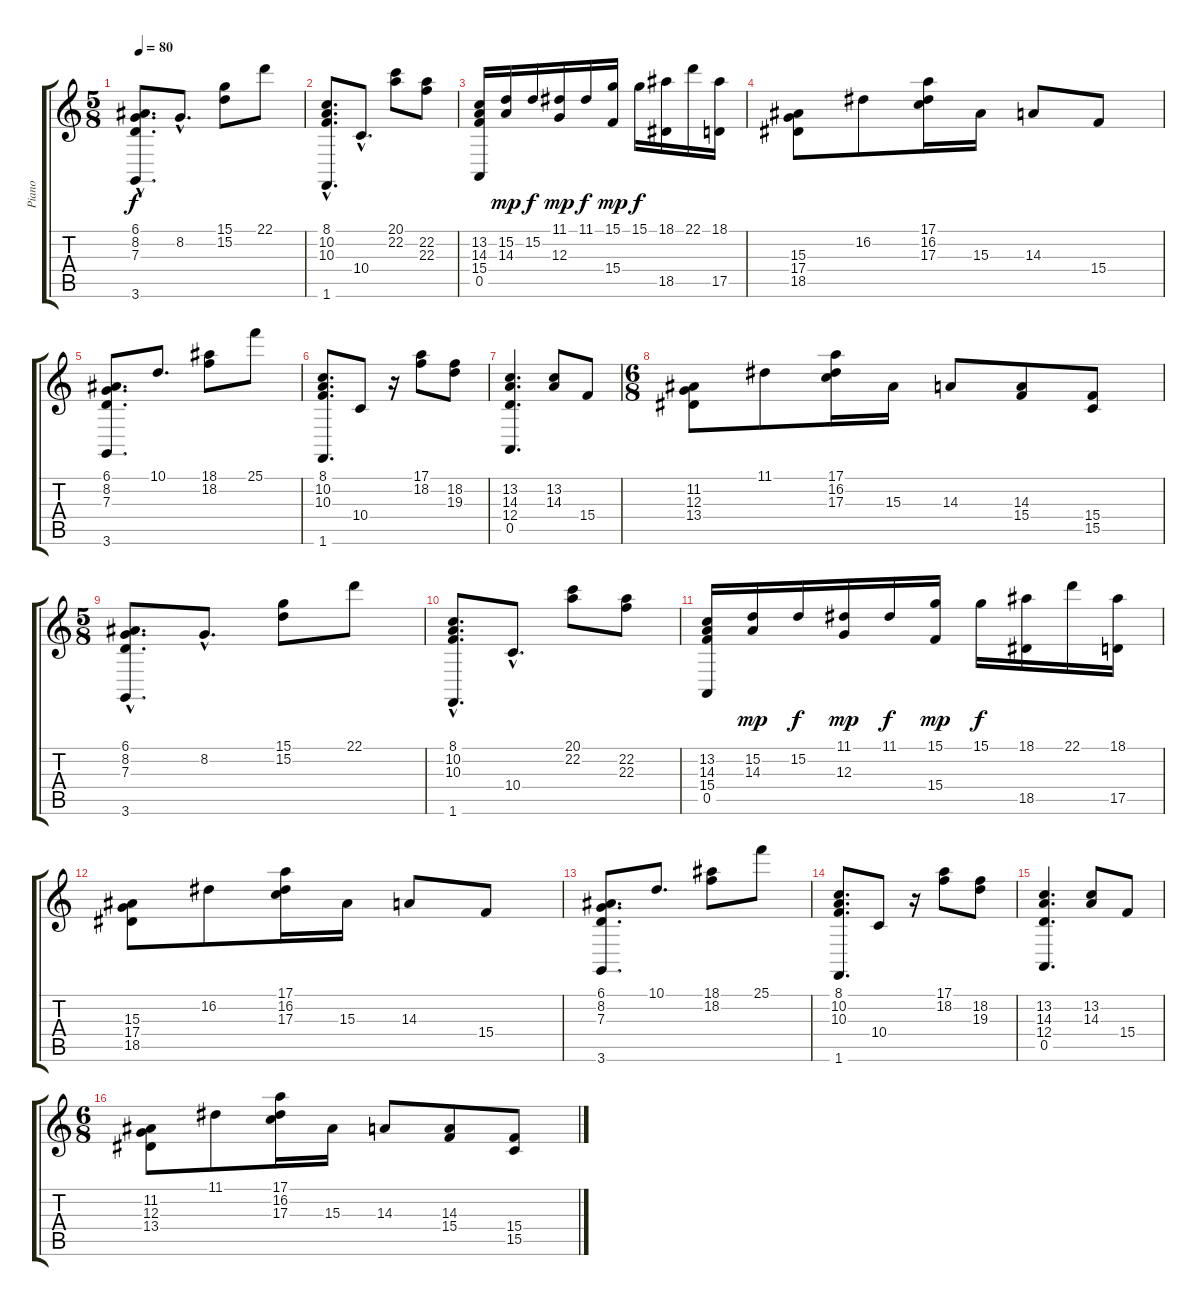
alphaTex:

\track ("Piano" "Piano") {instrument acousticgrandpiano}
\staff {score tabs}
\tuning (E4 B3 G3 D3 A2 E2) {hide}
\ts (5 8)
\tempo 80
\clef g2
\ks c
(6.1{hac} 8.2{hac} 7.3{hac} 3.6).8{d dy f} 8.2{hac}.8{d} (15.1 15.2).8 22.1.8 |
(8.1{hac} 10.2{hac} 10.3{hac} 1.6).8{d} 10.4{hac}.8{d} (20.1 22.2).8 (22.2 22.3).8 |
(13.2 14.3 15.4 0.5).16 (15.2 14.3).16{dy mp} 15.2.16{dy f} (11.1 12.3).16{dy mp} 11.1.16{dy f} (15.1 15.4).16{dy mp} 15.1.16{dy f} (18.1 18.5).16 22.1.16 (18.1 17.5).16 |
(15.3 17.4 18.5).8 16.2.8 (17.1 16.2 17.3).16 15.3.16 14.3.8 15.4.8 |
(6.1 8.2 7.3 3.6).8{d} 10.1.8{d} (18.1 18.2).8 25.1.8 |
(8.1 10.2 10.3 1.6).8{d} 10.4.8 r.16 (17.1 18.2).8 (18.2 19.3).8 |
(13.2 14.3 12.4 0.5).4{d} (13.2 14.3).8 15.4.8 |
\ts (6 8)
(11.2 12.3 13.4).8 11.1.8 (17.1 16.2 17.3).16 15.3.16 14.3.8 (14.3 15.4).8 (15.4 15.5).8 |
\ts (5 8)
(6.1{hac} 8.2{hac} 7.3{hac} 3.6).8{d} 8.2{hac}.8{d} (15.1 15.2).8 22.1.8 |
(8.1{hac} 10.2{hac} 10.3{hac} 1.6).8{d} 10.4{hac}.8{d} (20.1 22.2).8 (22.2 22.3).8 |
(13.2 14.3 15.4 0.5).16 (15.2 14.3).16{dy mp} 15.2.16{dy f} (11.1 12.3).16{dy mp} 11.1.16{dy f} (15.1 15.4).16{dy mp} 15.1.16{dy f} (18.1 18.5).16 22.1.16 (18.1 17.5).16 |
(15.3 17.4 18.5).8 16.2.8 (17.1 16.2 17.3).16 15.3.16 14.3.8 15.4.8 |
(6.1 8.2 7.3 3.6).8{d} 10.1.8{d} (18.1 18.2).8 25.1.8 |
(8.1 10.2 10.3 1.6).8{d} 10.4.8 r.16 (17.1 18.2).8 (18.2 19.3).8 |
(13.2 14.3 12.4 0.5).4{d} (13.2 14.3).8 15.4.8 |
\ts (6 8)
(11.2 12.3 13.4).8 11.1.8 (17.1 16.2 17.3).16 15.3.16 14.3.8 (14.3 15.4).8 (15.4 15.5).8
